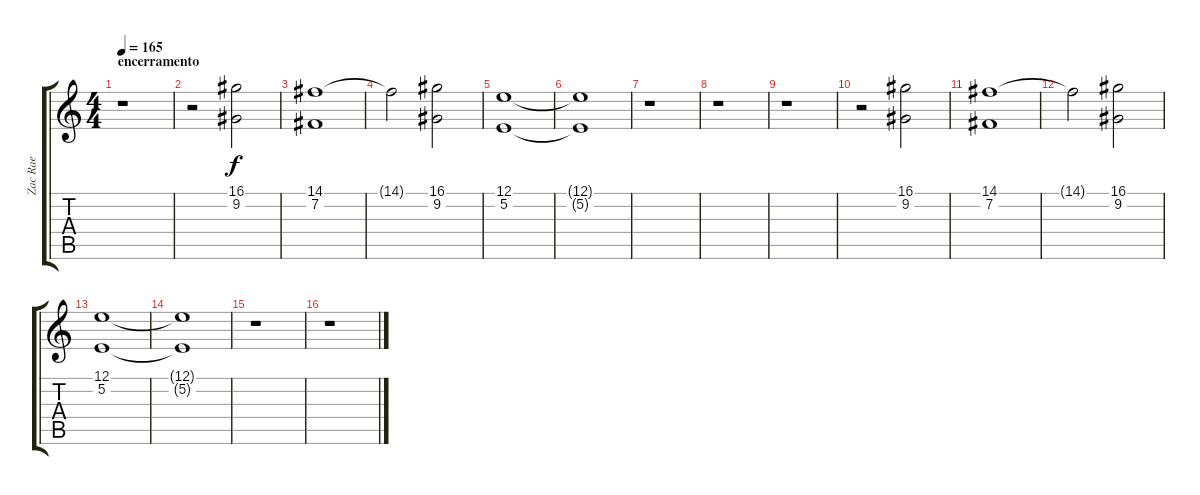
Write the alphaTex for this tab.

\track ("Zac Rae" "Zac Rae") {instrument electricgrandpiano}
\staff {score tabs}
\tuning (E4 B3 G3 D3 A2 E2) {hide}
\ts (4 4)
\section ("" "encerramento")
\tempo 165
\clef g2
\ks c
r.1{dy f} |
r.2 (16.1 9.2).2 |
(14.1 7.2).1 |
14.1{t}.2 (16.1 9.2).2 |
(12.1 5.2).1 |
(12.1{t} 5.2{t}).1 |
r.1 |
r.1 |
r.1 |
r.2 (16.1 9.2).2 |
(14.1 7.2).1 |
14.1{t}.2 (16.1 9.2).2 |
(12.1 5.2).1 |
(12.1{t} 5.2{t}).1 |
r.1 |
r.1
